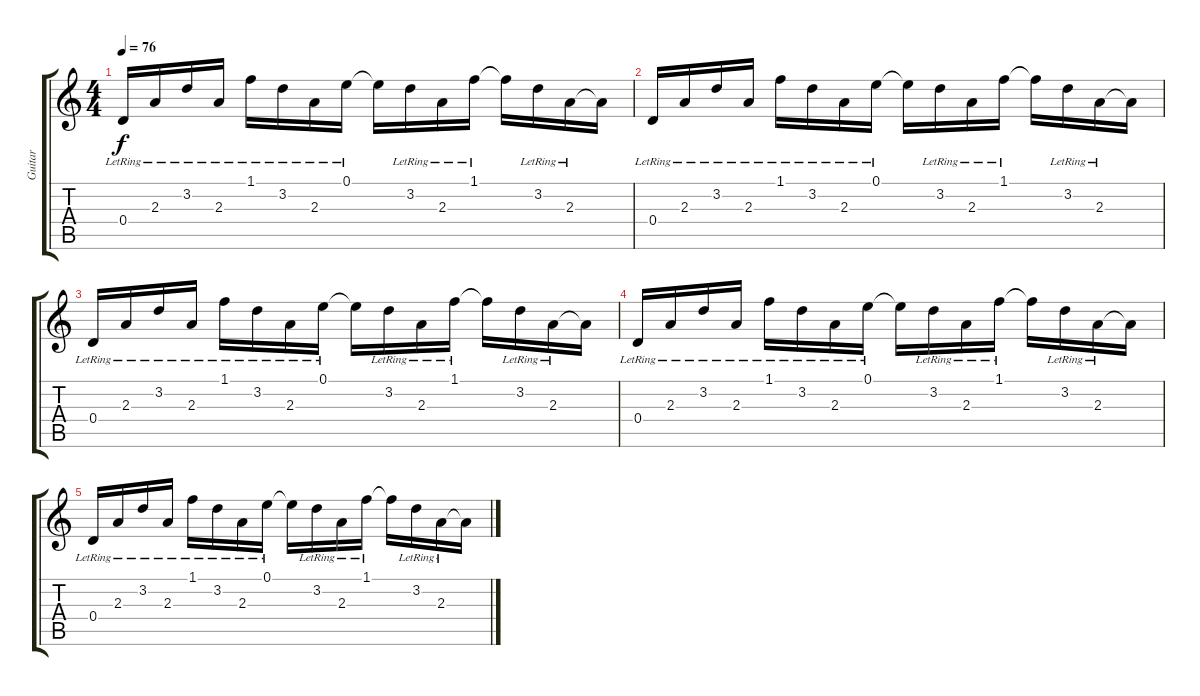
\track ("Guitar" "Guitar") {instrument acousticguitarsteel}
\staff {score tabs}
\tuning (E4 B3 G3 D3 A2 E2) {hide}
\ts (4 4)
\tempo 76
\clef g2
\ks c
0.4{lr}.16{dy f} 2.3{lr}.16 3.2{lr}.16 2.3{lr}.16 1.1{lr}.16 3.2{lr}.16 2.3{lr}.16 0.1{lr}.16 0.1{t}.16 3.2{lr}.16 2.3{lr}.16 1.1{lr}.16 1.1{t}.16 3.2{lr}.16 2.3{lr}.16 2.3{t}.16 |
0.4{lr}.16{volume 0} 2.3{lr}.16 3.2{lr}.16 2.3{lr}.16 1.1{lr}.16 3.2{lr}.16 2.3{lr}.16 0.1{lr}.16 0.1{t}.16 3.2{lr}.16 2.3{lr}.16 1.1{lr}.16 1.1{t}.16 3.2{lr}.16 2.3{lr}.16 2.3{t}.16 |
0.4{lr}.16 2.3{lr}.16 3.2{lr}.16 2.3{lr}.16 1.1{lr}.16 3.2{lr}.16 2.3{lr}.16 0.1{lr}.16 0.1{t}.16 3.2{lr}.16 2.3{lr}.16 1.1{lr}.16 1.1{t}.16 3.2{lr}.16 2.3{lr}.16 2.3{t}.16 |
0.4{lr}.16 2.3{lr}.16 3.2{lr}.16 2.3{lr}.16 1.1{lr}.16 3.2{lr}.16 2.3{lr}.16 0.1{lr}.16 0.1{t}.16 3.2{lr}.16 2.3{lr}.16 1.1{lr}.16 1.1{t}.16 3.2{lr}.16 2.3{lr}.16 2.3{t}.16 |
0.4{lr}.16 2.3{lr}.16 3.2{lr}.16 2.3{lr}.16 1.1{lr}.16 3.2{lr}.16 2.3{lr}.16 0.1{lr}.16 0.1{t}.16 3.2{lr}.16 2.3{lr}.16 1.1{lr}.16 1.1{t}.16 3.2{lr}.16 2.3{lr}.16 2.3{t}.16
